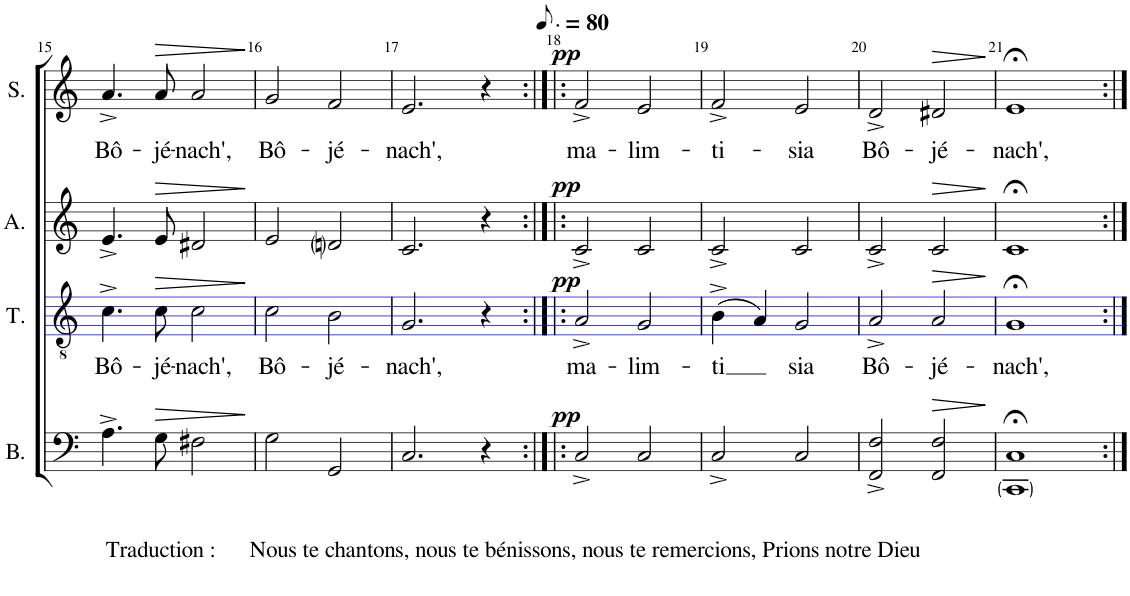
**kern	**dynam	**kern	**text	**dynam	**kern	**dynam	**kern	**text	**dynam
*part4	*part4	*part3	*part3	*part3	*part2	*part2	*part1	*part1	*part1
*staff4	*staff4	*staff3	*staff3	*staff3	*staff2	*staff2	*staff1	*staff1	*staff1
*I"Bass	*	*I"Tenor	*	*	*I"Alto	*	*I"Soprano	*	*
*I'B.	*	*I'T.	*	*	*I'A.	*	*I'S.	*	*
!!LO:PB:g=z
*clefF4	*	*clefGv2	*	*	*clefG2	*	*clefG2	*	*
*Trd7c12	*	*	*	*	*	*	*	*	*
*k[]	*	*k[]	*	*	*k[]	*	*k[]	*	*
*M4/4	*	*M4/4	*	*	*M4/4	*	*M4/4	*	*
*met(c)	*	*met(c)	*	*	*met(c)	*	*met(c)	*	*
=15	=15	=15	=15	=15	=15	=15	=15	=15	=15
!LO:TX:b:t=Traduction &colon;      Nous te chantons, nous te bénissons, nous te remercions, Prions notre Dieu	!	!	!	!	!	!	!	!	!
!	!	!	!LO:LY:b	!	!	!	!	!LO:LY:b	!
4.A^\	.	4.c^\	Bô-	.	4.e^/	.	4.a^/	Bô-	.
!	!LO:HP:b	!	!LO:LY:b	!LO:HP:b	!	!LO:HP:b	!	!LO:LY:b	!LO:HP:b
8G\	>	8c\	-jé-	>	8e/	>	8a/	-jé-	>
!	!	!	!LO:LY:b	!	!	!	!	!LO:LY:b	!
2F#X\	.	2c\	-nach',	.	2d#X/	.	2a/	-nach',	.
.	]	.	.	]	.	]	.	.	]
=16	=16	=16	=16	=16	=16	=16	=16	=16	=16
!	!	!	!LO:LY:b	!	!	!	!	!LO:LY:b	!
2G\	.	2c\	Bô-	.	2e/	.	2g/	Bô-	.
!	!	!	!LO:LY:b	!	!	!	!	!LO:LY:b	!
2GG/	.	2B\	-jé-	.	2dni/	.	2f/	-jé-	.
=17	=17	=17	=17	=17	=17	=17	=17	=17	=17
!	!	!	!LO:LY:b	!	!	!	!	!LO:LY:b	!
2.C/	.	2.G/	-nach',	.	2.c/	.	2.e/	-nach',	.
4r	.	4r	.	.	4r	.	4r	.	.
=18:|!|:	=18:|!|:	=18:|!|:	=18:|!|:	=18:|!|:	=18:|!|:	=18:|!|:	=18:|!|:	=18:|!|:	=18:|!|:
*	*	*	*	*	*	*	*MM60	*	*
!	!LO:DY:a	!	!LO:LY:b	!LO:DY:a	!	!LO:DY:a	!	!LO:LY:b	!LO:DY:a
2C^/	pp	2A^/	-ma-	pp	2c^/	pp	2f^/	-ma-	pp
!	!	!	!LO:LY:b	!	!	!	!	!LO:LY:b	!
2C/	.	2G/	-lim-	.	2c/	.	2e/	-lim-	.
=19	=19	=19	=19	=19	=19	=19	=19	=19	=19
!	!	!	!LO:LY:b	!	!	!	!	!LO:LY:b	!
2C^/	.	(4B^\	-ti	.	2c^/	.	2f^/	-ti-	.
.	.	4A/)	.	.	.	.	.	.	.
!	!	!	!LO:LY:b	!	!	!	!	!LO:LY:b	!
2C/	.	2G/	sia	.	2c/	.	2e/	-sia	.
=20	=20	=20	=20	=20	=20	=20	=20	=20	=20
!	!	!	!LO:LY:b	!	!	!	!	!LO:LY:b	!
2FF/^ 2F/^	.	2A^/	Bô-	.	2c^/	.	2d^/	Bô-	.
!	!LO:HP:b	!	!LO:LY:b	!LO:HP:b	!	!LO:HP:b	!	!LO:LY:b	!LO:HP:b
2FF/ 2F/	>	2A/	-jé-	>	2c/	>	2d#X/	-jé-	>
.	]	.	.	]	.	]	.	.	]
=21	=21	=21	=21	=21	=21	=21	=21	=21	=21
!	!	!	!LO:LY:b	!	!	!	!	!LO:LY:b	!
1CC;< 1C;<	.	1G;<	-nach',	.	1c;<	.	1e;<	-nach',	.
=:|!	=:|!	=:|!	=:|!	=:|!	=:|!	=:|!	=:|!	=:|!	=:|!
*-	*-	*-	*-	*-	*-	*-	*-	*-	*-
